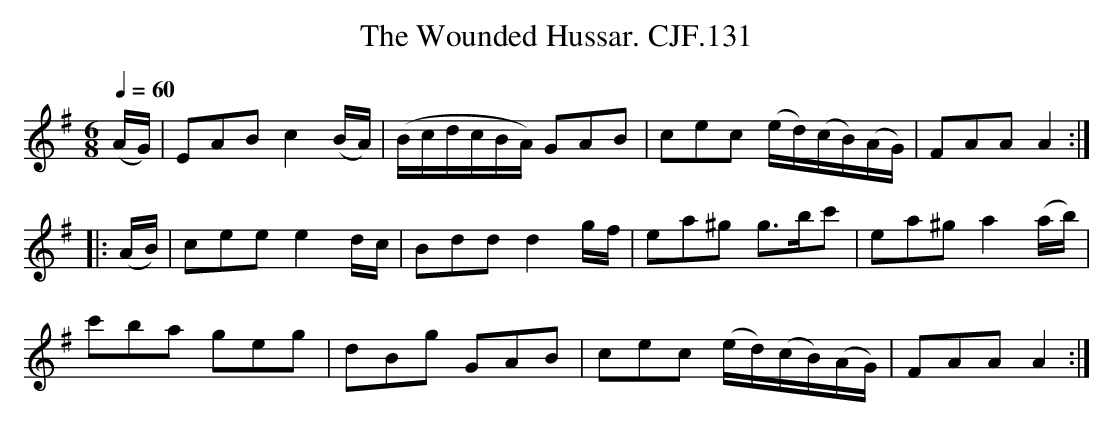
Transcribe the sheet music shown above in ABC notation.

X:1
T:Wounded Hussar. CJF.131, The
M:6/8
L:1/8
Q:1/4=60
K:Ador
(A/G/)|EABc2(B/A/)|(B/c/d/c/B/A/) GAB|\
cec (e/d/)(c/B/)(A/G/)|FAAA2:|
|:(A/B/)|ceee2d/c/|Bddd2g/f/|ea^g g>bc'|ea^ga2(a/b/)|
c'ba geg|dBg GAB|cec (e/d/)(c/B/)(A/G/)|FAAA2:|
